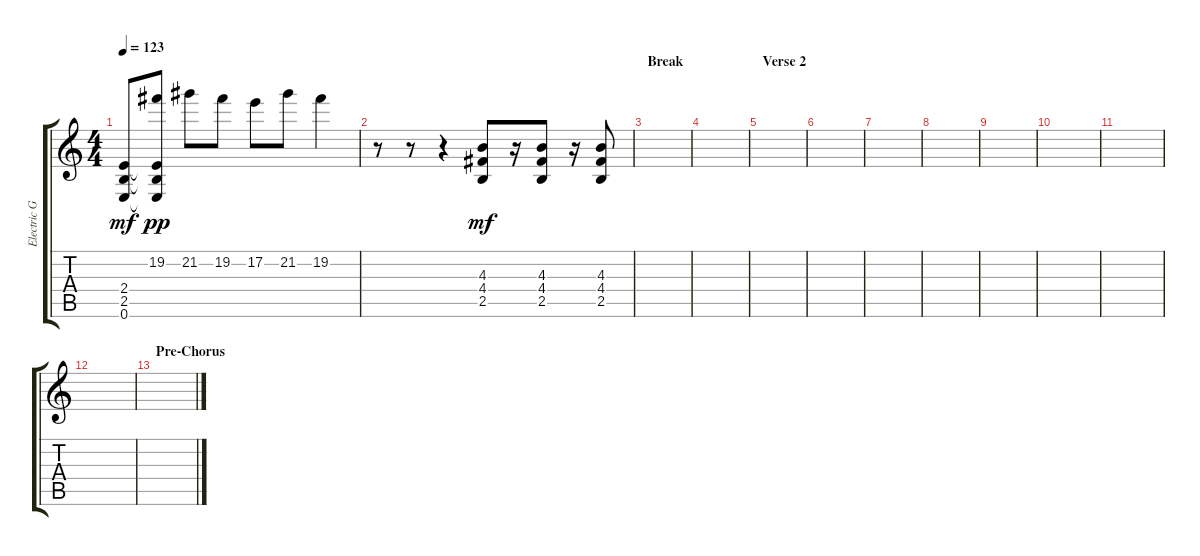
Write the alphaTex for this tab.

\track ("Electric Guitar" "Electric G") {instrument overdrivenguitar}
\staff {score tabs}
\tuning (E4 B3 G3 D3 A2 E2) {hide}
\ts (4 4)
\tempo 123
\clef g2
\ks c
(2.4 2.5 0.6).8{dy mf} (19.2 2.4{t} 2.5{t} 0.6{t}).8{dy pp} 21.2.8 19.2.8 17.2.8 21.2.8 19.2.4 |
r.8 r.8 r.4 (4.3 4.4 2.5).8{dy mf} r.16 (4.3 4.4 2.5).8 r.16 (4.3 4.4 2.5).8 |
\section ("" "Break")
|
|
\section ("" "Verse 2")
|
|
|
|
|
|
|
|
\section ("" "Pre-Chorus")
